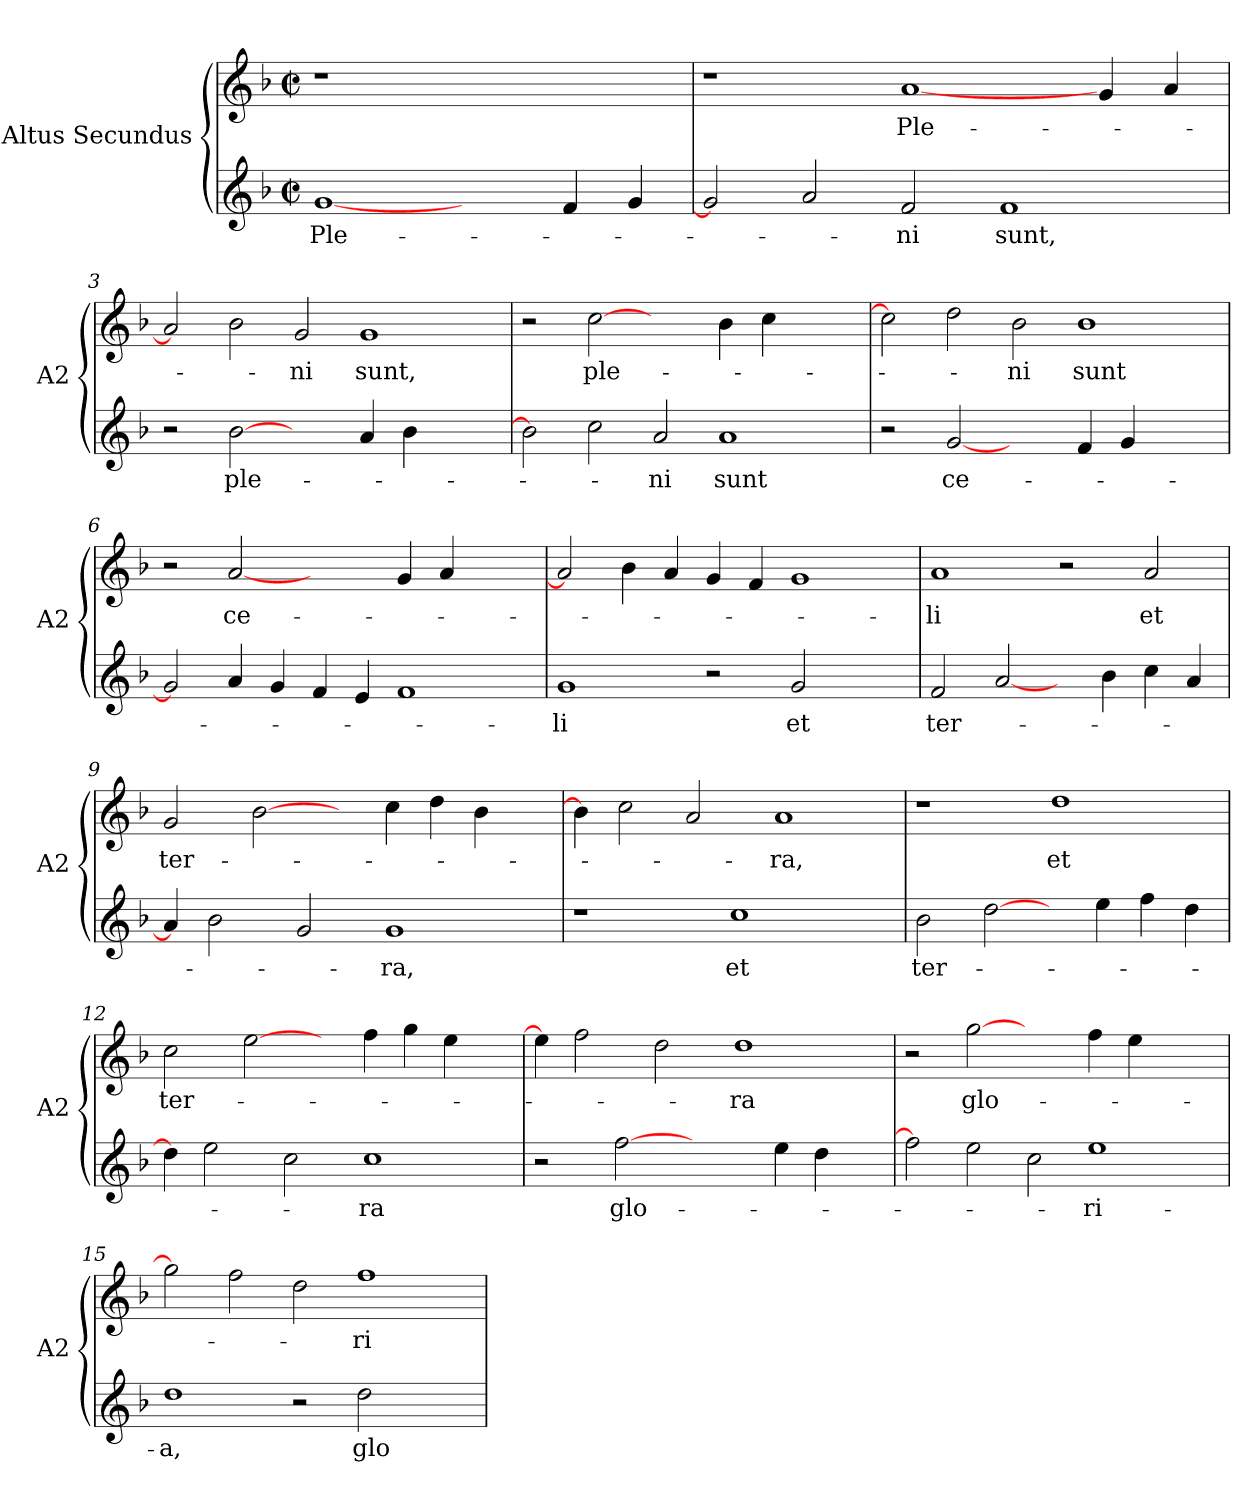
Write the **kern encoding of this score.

**kern	**text	**kern	**text
*part1	*part1	*part1	*part1
*staff2	*staff2	*staff1	*staff1
*I"Altus Secundus	*	*	*
*I'A2	*	*	*
*clefG2	*	*clefG2	*
*k[b-]	*	*k[b-]	*
*M2/2	*	*M2/2	*
*met(c|)	*	*met(c|)	*
=1	=1	=1	=1
[1g	Ple-	1r	.
2ryy	.	1ryy	.
4f/	.	.	.
4g/	.	.	.
=2	=2	=2	=2
2g]	.	1r	.
2a/	.	.	.
2f/	-ni	[1a	Ple-
1f	sunt,	.	.
.	.	4g/	.
.	.	4a/	.
=3	=3	=3	=3
2r	.	2a]	.
[2b-	ple-	2b-\	.
2ryy	.	2g/	-ni
4a/	.	1g	sunt,
4b-\	.	.	.
2ryy	.	.	.
=4	=4	=4	=4
2b-]	.	2r	.
2cc\	.	[2cc	ple-
2a/	-ni	2ryy	.
1a	sunt	4b-\	.
.	.	4cc\	.
.	.	2ryy	.
=5	=5	=5	=5
2r	.	2cc]	.
[2g	ce-	2dd\	.
2ryy	.	2b-\	-ni
4f/	.	1b-	sunt
4g/	.	.	.
2ryy	.	.	.
!!LO:LB:g=z
=6	=6	=6	=6
2g]	.	2r	.
4a/	.	[2a	ce-
4g/	.	.	.
4f/	.	2ryy	.
4e/	.	.	.
1f	.	4g/	.
.	.	4a/	.
.	.	2ryy	.
=7	=7	=7	=7
1g	-li	2a]	.
.	.	4b-\	.
.	.	4a/	.
2r	.	4g/	.
.	.	4f/	.
2g/	et	1g	.
2ryy	.	.	.
=8	=8	=8	=8
2f/	ter-	1a	-li
[2a/	.	.	.
4ryy	.	2r	.
4b-\	.	.	.
4cc\	.	2a/	et
4a/	.	.	.
=9	=9	=9	=9
4a/]	.	2g/	ter-
2b-\	.	.	.
.	.	[2b-\	.
2g/	.	.	.
.	.	4ryy	.
1g	-ra,	4cc\	.
.	.	4dd\	.
.	.	4b-\	.
.	.	4ryy	.
=10	=10	=10	=10
1r	.	4b-\]	.
.	.	2cc\	.
.	.	2a/	.
1cc	et	.	.
.	.	1a	-ra,
4ryy	.	.	.
=11	=11	=11	=11
2b-\	ter-	1r	.
[2dd\	.	.	.
4ryy	.	1dd	et
4ee\	.	.	.
4ff\	.	.	.
4dd\	.	.	.
!!LO:LB:g=z
=12	=12	=12	=12
4dd\]	.	2cc\	ter-
2ee\	.	.	.
.	.	[2ee\	.
2cc\	.	.	.
.	.	4ryy	.
1cc	-ra	4ff\	.
.	.	4gg\	.
.	.	4ee\	.
.	.	4ryy	.
=13	=13	=13	=13
2r	.	4ee\]	.
.	.	2ff\	.
[2ff	glo-	.	.
.	.	2dd\	.
2ryy	.	.	.
.	.	1dd	-ra
4ee\	.	.	.
4dd\	.	.	.
4ryy	.	.	.
=14	=14	=14	=14
2ff]	.	2r	.
2ee\	.	[2gg	glo-
2cc\	.	2ryy	.
1ee	-ri-	4ff\	.
.	.	4ee\	.
.	.	2ryy	.
=15	=15	=15	=15
1dd	-a,	2gg]	.
.	.	2ff\	.
2r	.	2dd\	.
2dd\	glo-	1ff	-ri-
2ryy	.	.	.
=	=	=	=
*-	*-	*-	*-
